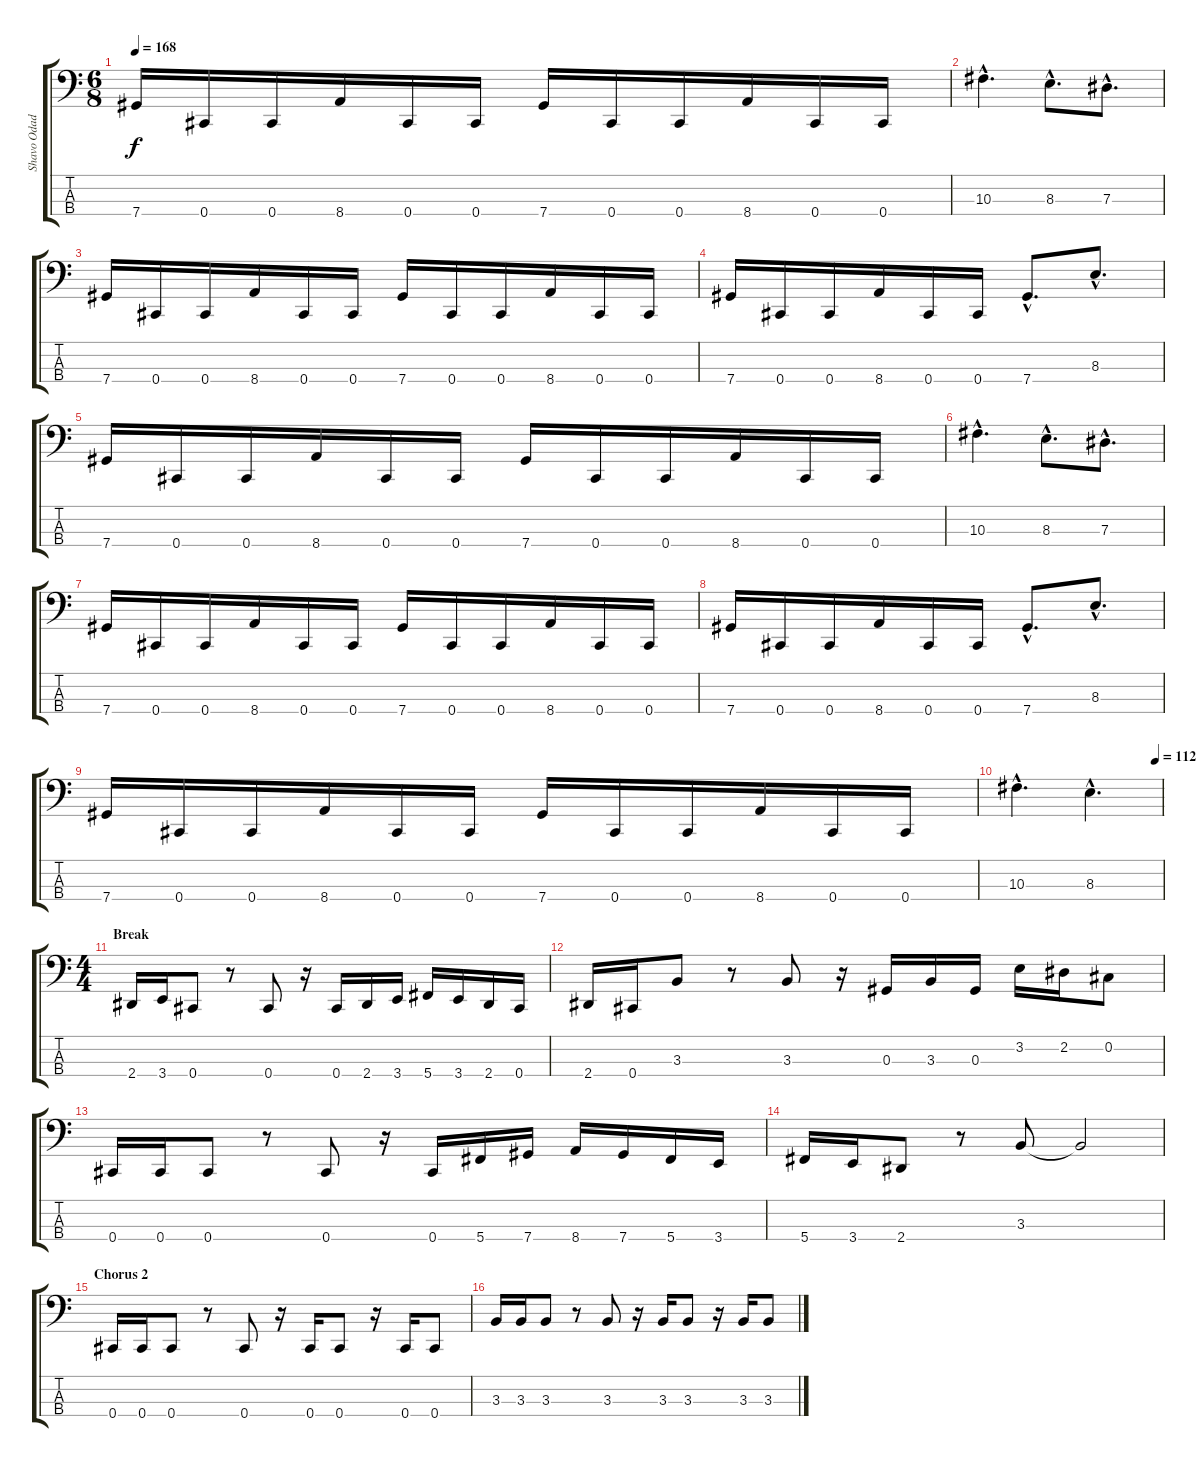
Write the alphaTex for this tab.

\track ("Shavo Odadjian" "Shavo Odad") {instrument electricbassfinger}
\staff {score tabs}
\tuning (Gb2 Db2 Ab1 Db1) {hide}
\ts (6 8)
\tempo 168
\clef f4
\ks c
7.4.16{dy f} 0.4.16 0.4.16 8.4.16 0.4.16 0.4.16 7.4.16 0.4.16 0.4.16 8.4.16 0.4.16 0.4.16 |
10.3{hac}.4{d} 8.3{hac}.8{d} 7.3{hac}.8{d} |
7.4.16 0.4.16 0.4.16 8.4.16 0.4.16 0.4.16 7.4.16 0.4.16 0.4.16 8.4.16 0.4.16 0.4.16 |
7.4.16 0.4.16 0.4.16 8.4.16 0.4.16 0.4.16 7.4{hac}.8{d} 8.3{hac}.8{d} |
7.4.16 0.4.16 0.4.16 8.4.16 0.4.16 0.4.16 7.4.16 0.4.16 0.4.16 8.4.16 0.4.16 0.4.16 |
10.3{hac}.4{d} 8.3{hac}.8{d} 7.3{hac}.8{d} |
7.4.16 0.4.16 0.4.16 8.4.16 0.4.16 0.4.16 7.4.16 0.4.16 0.4.16 8.4.16 0.4.16 0.4.16 |
7.4.16 0.4.16 0.4.16 8.4.16 0.4.16 0.4.16 7.4{hac}.8{d} 8.3{hac}.8{d} |
7.4.16 0.4.16 0.4.16 8.4.16 0.4.16 0.4.16 7.4.16 0.4.16 0.4.16 8.4.16 0.4.16 0.4.16 |
\tempo (112 0.9583333333333334)
10.3{hac}.4{d} 8.3{hac}.4{d} |
\ts (4 4)
\section ("" "Break")
2.4.16{instrument electricbassfinger} 3.4.16 0.4.8 r.8 0.4.8 r.16 0.4.16 2.4.16 3.4.16 5.4.16 3.4.16 2.4.16 0.4.16 |
2.4.16 0.4.16 3.3.8 r.8 3.3.8 r.16 0.3.16 3.3.16 0.3.16 3.2.16 2.2.16 0.2.8 |
0.4.16 0.4.16 0.4.8 r.8 0.4.8 r.16 0.4.16 5.4.16 7.4.16 8.4.16 7.4.16 5.4.16 3.4.16 |
5.4.16 3.4.16 2.4.8 r.8 3.3.8 3.3{t}.2 |
\section ("" "Chorus 2")
0.4.16 0.4.16 0.4.8 r.8 0.4.8 r.16 0.4.16 0.4.8 r.16 0.4.16 0.4.8 |
3.3.16 3.3.16 3.3.8 r.8 3.3.8 r.16 3.3.16 3.3.8 r.16 3.3.16 3.3.8
